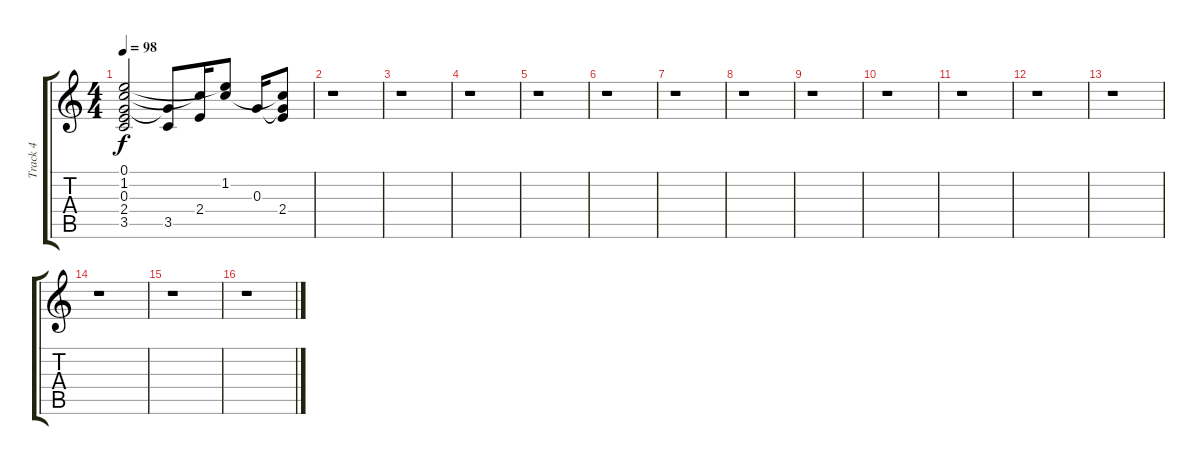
\track ("Track 4" "Track 4") {instrument overdrivenguitar}
\staff {score tabs}
\tuning (E4 B3 G3 D3 A2 E2) {hide}
\ts (4 4)
\tempo 98
\clef g2
\ks c
(0.1 1.2 0.3 2.4 3.5).2{dy f} (0.3{t} 3.5).8 (1.2{t} 2.4).16 (0.1{t} 1.2).8 0.3.16 (1.2{t} 0.3{t} 2.4).8 |
r.1 |
r.1 |
r.1 |
r.1 |
r.1 |
r.1 |
r.1 |
r.1 |
r.1 |
r.1 |
r.1 |
r.1 |
r.1 |
r.1 |
r.1
